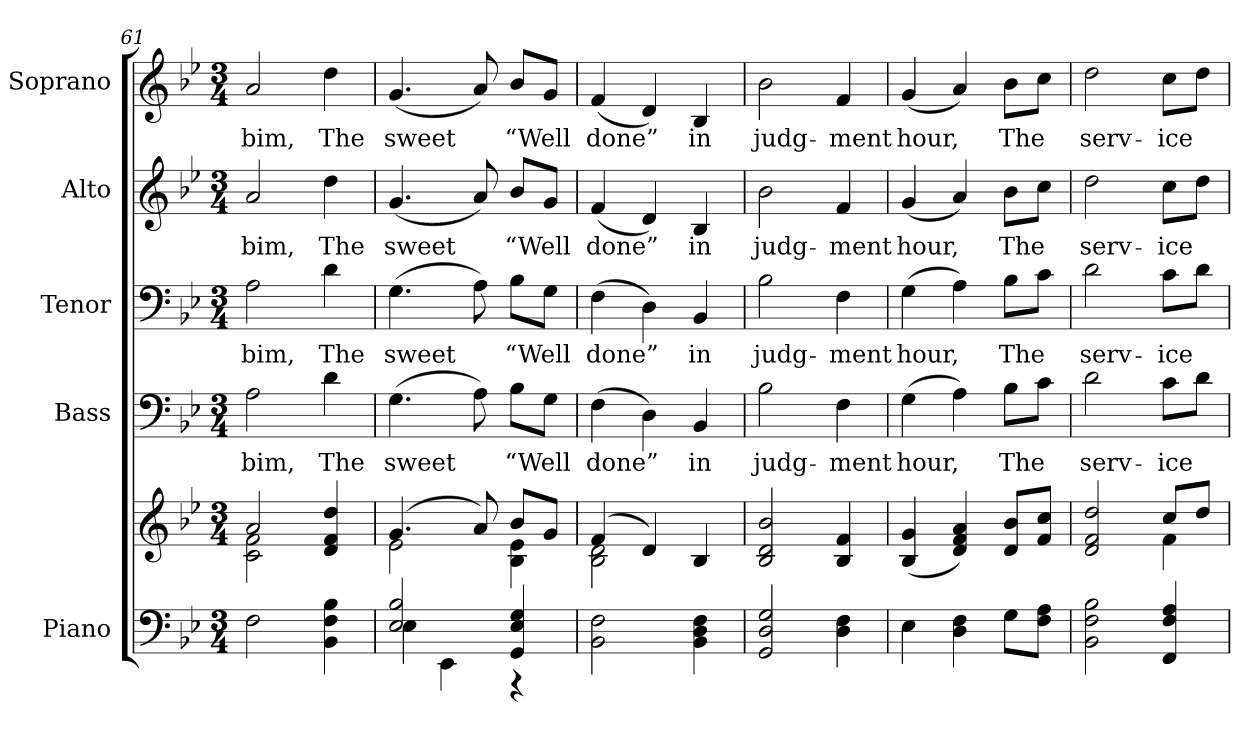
**kern	**kern	**kern	**text	**kern	**text	**kern	**text	**kern	**text
*part5	*part5	*part4	*part4	*part3	*part3	*part2	*part2	*part1	*part1
*staff6	*staff5	*staff4	*staff4	*staff3	*staff3	*staff2	*staff2	*staff1	*staff1
*I"Piano	*	*I"Bass	*	*I"Tenor	*	*I"Alto	*	*I"Soprano	*
*I'Pno.	*	*I'B.	*	*I'T.	*	*I'A.	*	*I'S.	*
*clefF4	*clefG2	*clefF4	*	*clefF4	*	*clefG2	*	*clefG2	*
*k[b-e-]	*k[b-e-]	*k[b-e-]	*	*k[b-e-]	*	*k[b-e-]	*	*k[b-e-]	*
*g:	*g:	*g:	*	*g:	*	*g:	*	*g:	*
*M3/4	*M3/4	*M3/4	*	*M3/4	*	*M3/4	*	*M3/4	*
=61	=61	=61	=61	=61	=61	=61	=61	=61	=61
*	*^	*	*	*	*	*	*	*	*
!	!	!	!	!LO:LY:b:color=#000000	!	!	!	!	!	!
!	!	!	!	!	!	!LO:LY:b:color=#000000	!	!	!	!
!	!	!	!	!	!	!	!	!LO:LY:b:color=#000000	!	!
!	!	!	!	!	!	!	!	!	!	!LO:LY:b:color=#000000
2Fi\	2ai/	2ci\ 2fi	2Ai\	bim,	2Ai\	bim,	2ai/	bim,	2ai/	bim,
!	!	!	!	!LO:LY:b:color=#000000	!	!	!	!	!	!
!	!	!	!	!	!	!LO:LY:b:color=#000000	!	!	!	!
!	!	!	!	!	!	!	!	!LO:LY:b:color=#000000	!	!
!	!	!	!	!	!	!	!	!	!	!LO:LY:b:color=#000000
4BB-i\ 4Fi 4B-i	4di/ 4fi 4ddi	4ryy	4di\	The	4di\	The	4ddi\	The	4ddi\	The
=62	=62	=62	=62	=62	=62	=62	=62	=62	=62	=62
*^	*	*	*	*	*	*	*	*	*	*
!	!	!	!	!	!LO:LY:b:color=#000000	!	!	!	!	!	!
!	!	!	!	!	!	!	!LO:LY:b:color=#000000	!	!	!	!
!	!	!	!	!	!	!	!	!	!LO:LY:b:color=#000000	!	!
!	!	!	!	!	!	!	!	!	!	!	!LO:LY:b:color=#000000
2E-i/ 2B-i	4E-i\	(4.gi/	2e-i\	(4.Gi\	sweet	(4.Gi\	sweet	(4.gi/	sweet	(4.gi/	sweet
.	4EE-i\	.	.	.	.	.	.	.	.	.	.
.	.	8ai/)	.	8Ai\)	.	8Ai\)	.	8ai/)	.	8ai/)	.
!	!	!	!	!	!LO:LY:b:color=#000000	!	!	!	!	!	!
!	!	!	!	!	!	!	!LO:LY:b:color=#000000	!	!	!	!
!	!	!	!	!	!	!	!	!	!LO:LY:b:color=#000000	!	!
!	!	!	!	!	!	!	!	!	!	!	!LO:LY:b:color=#000000
4GGi/ 4E-i 4Gi	4r	8b-i/L	4B-i\ 4e-i	8B-i\L	“Well	8B-i\L	“Well	8b-i/L	“Well	8b-i/L	“Well
.	.	8gi/J	.	8Gi\J	.	8Gi\J	.	8gi/J	.	8gi/J	.
*v	*v	*	*	*	*	*	*	*	*	*	*
!!LO:PB:g=z
=63	=63	=63	=63	=63	=63	=63	=63	=63	=63	=63
!	!	!	!	!LO:LY:b:color=#000000	!	!	!	!	!	!
!	!	!	!	!	!	!LO:LY:b:color=#000000	!	!	!	!
!	!	!	!	!	!	!	!	!LO:LY:b:color=#000000	!	!
!	!	!	!	!	!	!	!	!	!	!LO:LY:b:color=#000000
2BB-i\ 2Fi	(4fi/	2B-i\ 2di	(4Fi\	done”	(4Fi\	done”	(4fi/	done”	(4fi/	done”
.	4di/)	.	4Di\)	.	4Di\)	.	4di/)	.	4di/)	.
!	!	!	!	!LO:LY:b:color=#000000	!	!	!	!	!	!
!	!	!	!	!	!	!LO:LY:b:color=#000000	!	!	!	!
!	!	!	!	!	!	!	!	!LO:LY:b:color=#000000	!	!
!	!	!	!	!	!	!	!	!	!	!LO:LY:b:color=#000000
4BB-i\ 4Di 4Fi	4B-i/	4ryy	4BB-i/	in	4BB-i/	in	4B-i/	in	4B-i/	in
*	*v	*v	*	*	*	*	*	*	*	*
=64	=64	=64	=64	=64	=64	=64	=64	=64	=64
*	*^	*	*	*	*	*	*	*	*
!	!	!	!	!LO:LY:b:color=#000000	!	!	!	!	!	!
*	*v	*v	*	*	*	*	*	*	*	*
*	*^	*	*	*	*	*	*	*	*
!	!	!	!	!	!	!LO:LY:b:color=#000000	!	!	!	!
*	*v	*v	*	*	*	*	*	*	*	*
*	*^	*	*	*	*	*	*	*	*
!	!	!	!	!	!	!	!	!LO:LY:b:color=#000000	!	!
*	*v	*v	*	*	*	*	*	*	*	*
*	*^	*	*	*	*	*	*	*	*
!	!	!	!	!	!	!	!	!	!	!LO:LY:b:color=#000000
*	*v	*v	*	*	*	*	*	*	*	*
2GGi/ 2Di 2Gi	2B-i/ 2di 2b-i	2B-i\	judg-	2B-i\	judg-	2b-i\	judg-	2b-i\	judg-
!	!	!	!LO:LY:b:color=#000000	!	!	!	!	!	!
!	!	!	!	!	!LO:LY:b:color=#000000	!	!	!	!
!	!	!	!	!	!	!	!LO:LY:b:color=#000000	!	!
!	!	!	!	!	!	!	!	!	!LO:LY:b:color=#000000
4Di\ 4Fi	4B-i/ 4fi	4Fi\	-ment	4Fi\	-ment	4fi/	-ment	4fi/	-ment
=65	=65	=65	=65	=65	=65	=65	=65	=65	=65
!	!	!	!LO:LY:b:color=#000000	!	!	!	!	!	!
!	!	!	!	!	!LO:LY:b:color=#000000	!	!	!	!
!	!	!	!	!	!	!	!LO:LY:b:color=#000000	!	!
!	!	!	!	!	!	!	!	!	!LO:LY:b:color=#000000
4E-i\	(4B-i/ 4gi	(4Gi\	hour,	(4Gi\	hour,	(4gi/	hour,	(4gi/	hour,
4Di\ 4Fi	4di/ 4fi 4ai)	4Ai\)	.	4Ai\)	.	4ai/)	.	4ai/)	.
!	!	!	!LO:LY:b:color=#000000	!	!	!	!	!	!
!	!	!	!	!	!LO:LY:b:color=#000000	!	!	!	!
!	!	!	!	!	!	!	!LO:LY:b:color=#000000	!	!
!	!	!	!	!	!	!	!	!	!LO:LY:b:color=#000000
8Gi\L	8di/ 8b-iL	8B-i\L	The	8B-i\L	The	8b-i\L	The	8b-i\L	The
8Fi\ 8AiJ	8fi/ 8cciJ	8ci\J	.	8ci\J	.	8cci\J	.	8cci\J	.
=66	=66	=66	=66	=66	=66	=66	=66	=66	=66
*	*^	*	*	*	*	*	*	*	*
!	!	!	!	!LO:LY:b:color=#000000	!	!	!	!	!	!
!	!	!	!	!	!	!LO:LY:b:color=#000000	!	!	!	!
!	!	!	!	!	!	!	!	!LO:LY:b:color=#000000	!	!
!	!	!	!	!	!	!	!	!	!	!LO:LY:b:color=#000000
2BB-i\ 2Fi 2B-i	2di/ 2fi 2ddi	2ryy	2di\	serv-	2di\	serv-	2ddi\	serv-	2ddi\	serv-
!	!	!	!	!LO:LY:b:color=#000000	!	!	!	!	!	!
!	!	!	!	!	!	!LO:LY:b:color=#000000	!	!	!	!
!	!	!	!	!	!	!	!	!LO:LY:b:color=#000000	!	!
!	!	!	!	!	!	!	!	!	!	!LO:LY:b:color=#000000
4FFi/ 4Fi 4Ai	8cci/L	4fi\	8ci\L	-ice	8ci\L	-ice	8cci\L	-ice	8cci\L	-ice
.	8ddi/J	.	8di\J	.	8di\J	.	8ddi\J	.	8ddi\J	.
*	*v	*v	*	*	*	*	*	*	*	*
=	=	=	=	=	=	=	=	=	=
*-	*-	*-	*-	*-	*-	*-	*-	*-	*-
